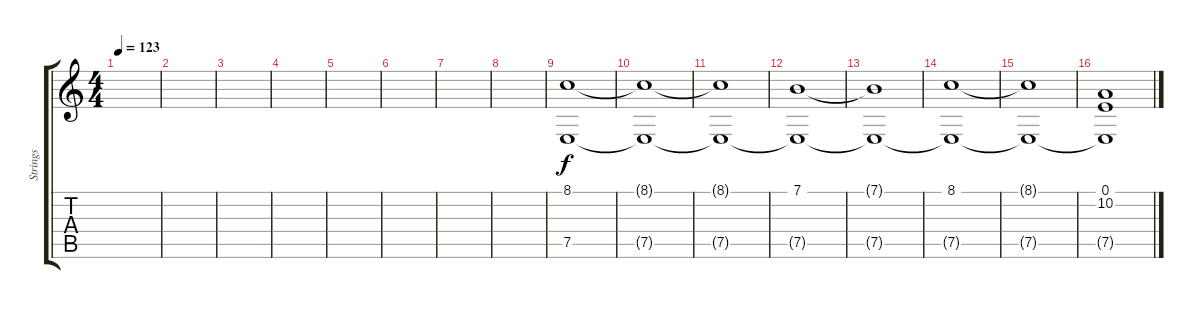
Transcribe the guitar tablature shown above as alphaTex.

\track ("Strings" "Strings") {instrument synthstrings2}
\staff {score tabs}
\tuning (E4 B3 G3 D3 A2 E2) {hide}
\ts (4 4)
\tempo 123
\clef g2
\ks c
|
|
|
|
|
|
|
|
(8.1 7.5).1 |
(8.1{t} 7.5{t}).1 |
(8.1{t} 7.5{t}).1 |
(7.1 7.5{t}).1 |
(7.1{t} 7.5{t}).1 |
(8.1 7.5{t}).1 |
(8.1{t} 7.5{t}).1 |
(0.1 10.2 7.5{t}).1
